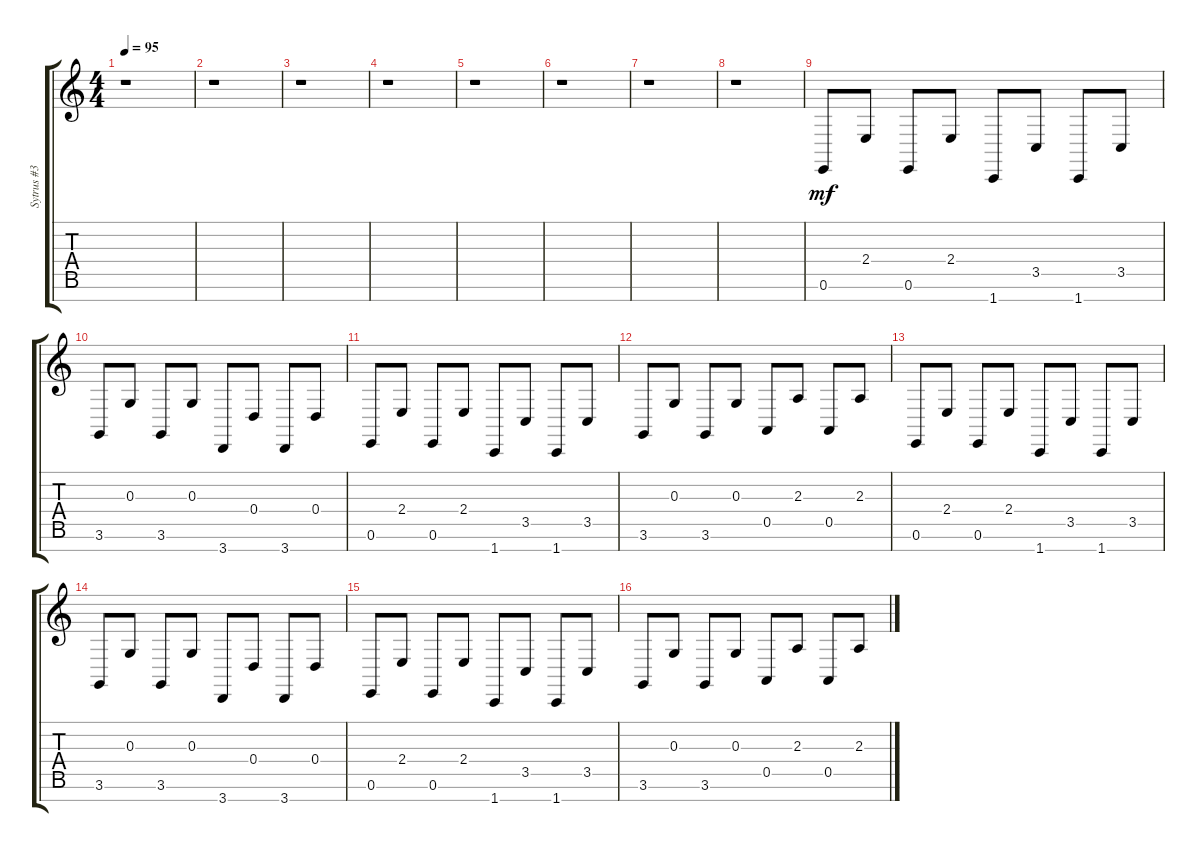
\track ("Sytrus #3 (Staff 1)" "Sytrus #3 ") {instrument lead6voice}
\staff {score tabs}
\tuning (E4 B3 G3 D3 A2 E2 B1) {hide}
\ts (4 4)
\tempo 95
\clef g2
\ks c
r.1{dy mf} |
r.1 |
r.1 |
r.1 |
r.1 |
r.1 |
r.1 |
r.1 |
0.6.8 2.4.8 0.6.8 2.4.8 1.7.8 3.5.8 1.7.8 3.5.8 |
3.6.8 0.3.8 3.6.8 0.3.8 3.7.8 0.4.8 3.7.8 0.4.8 |
0.6.8 2.4.8 0.6.8 2.4.8 1.7.8 3.5.8 1.7.8 3.5.8 |
3.6.8 0.3.8 3.6.8 0.3.8 0.5.8 2.3.8 0.5.8 2.3.8 |
0.6.8 2.4.8 0.6.8 2.4.8 1.7.8 3.5.8 1.7.8 3.5.8 |
3.6.8 0.3.8 3.6.8 0.3.8 3.7.8 0.4.8 3.7.8 0.4.8 |
0.6.8 2.4.8 0.6.8 2.4.8 1.7.8 3.5.8 1.7.8 3.5.8 |
3.6.8 0.3.8 3.6.8 0.3.8 0.5.8 2.3.8 0.5.8 2.3.8
